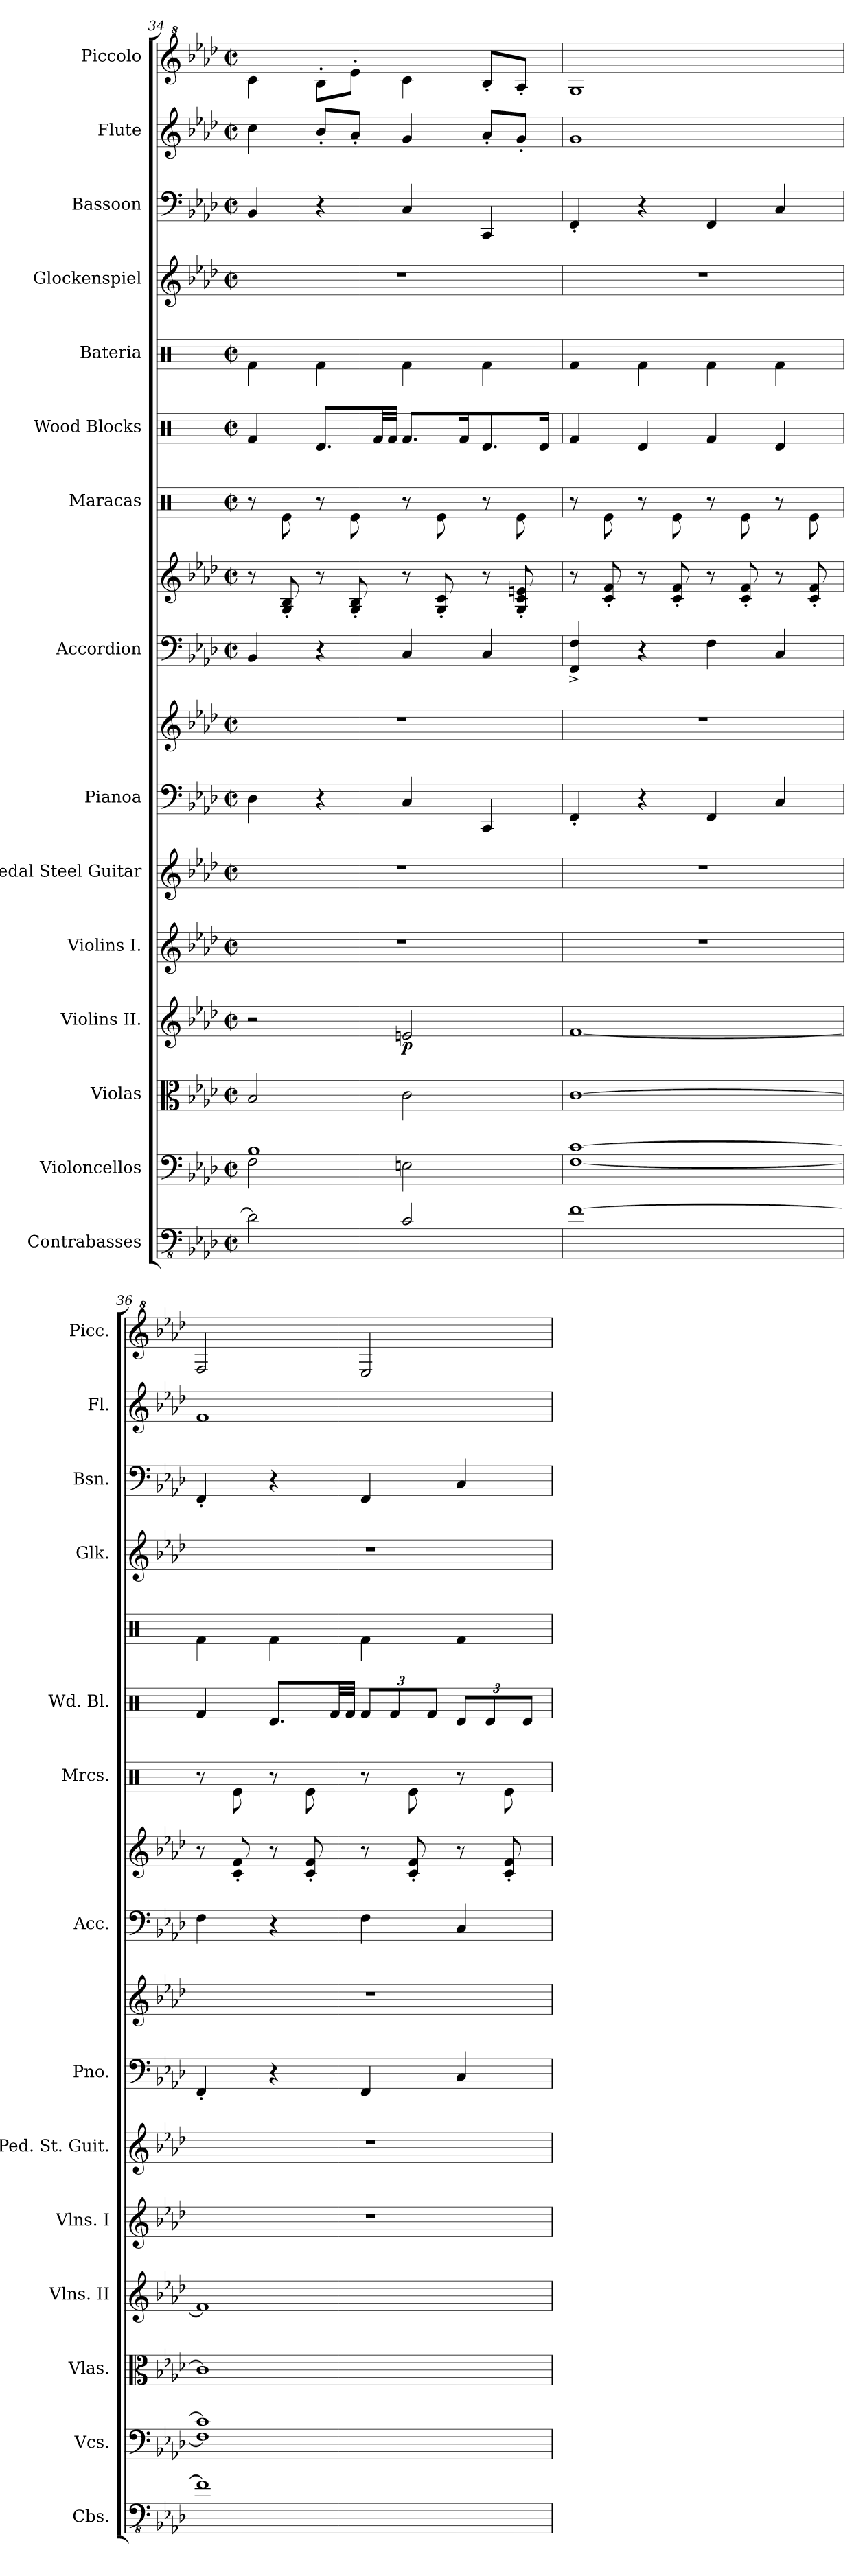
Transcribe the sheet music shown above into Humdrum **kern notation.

**kern	**kern	**kern	**kern	**dynam	**kern	**kern	**kern	**kern	**kern	**kern	**kern	**kern	**kern	**kern	**kern	**kern	**kern
*part15	*part14	*part13	*part12	*part12	*part11	*part10	*part9	*part9	*part8	*part8	*part7	*part6	*part5	*part4	*part3	*part2	*part1
*staff17	*staff16	*staff15	*staff14	*staff14	*staff13	*staff12	*staff11	*staff10	*staff9	*staff8	*staff7	*staff6	*staff5	*staff4	*staff3	*staff2	*staff1
*I"Contrabasses	*I"Violoncellos	*I"Violas	*I"Violins II.	*	*I"Violins I.	*I"Pedal Steel Guitar	*I"Pianoa	*	*I"Accordion	*	*I"Maracas	*I"Wood Blocks	*I"Bateria	*I"Glockenspiel	*I"Bassoon	*I"Flute	*I"Piccolo
*I'Cbs.	*I'Vcs.	*I'Vlas.	*I'Vlns. II	*	*I'Vlns. I	*I'Ped. St. Guit.	*I'Pno.	*	*I'Acc.	*	*I'Mrcs.	*I'Wd. Bl.	*	*I'Glk.	*I'Bsn.	*I'Fl.	*I'Picc.
*clefFv4	*clefF4	*clefC3	*clefG2	*	*clefG2	*clefG2	*clefF4	*clefG2	*clefF4	*clefG2	*clefX	*clefX	*clefX	*clefG2	*clefF4	*clefG2	*clefG^2
*ITrd7c12	*	*	*	*	*	*	*	*	*	*	*	*	*	*ITrd-14c-24	*	*	*ITrd-7c-12
*k[b-e-a-d-]	*k[b-e-a-d-]	*k[b-e-a-d-]	*k[b-e-a-d-]	*	*k[b-e-a-d-]	*k[b-e-a-d-]	*k[b-e-a-d-]	*k[b-e-a-d-]	*k[b-e-a-d-]	*k[b-e-a-d-]	*k[]	*k[]	*k[]	*k[b-e-a-d-]	*k[b-e-a-d-]	*k[b-e-a-d-]	*k[b-e-a-d-]
*M2/2	*M2/2	*M2/2	*M2/2	*	*M2/2	*M2/2	*M2/2	*M2/2	*M2/2	*M2/2	*M2/2	*M2/2	*M2/2	*M2/2	*M2/2	*M2/2	*M2/2
*met(c|)	*met(c|)	*met(c|)	*met(c|)	*	*met(c|)	*met(c|)	*met(c|)	*met(c|)	*met(c|)	*met(c|)	*met(c|)	*met(c|)	*met(c|)	*met(c|)	*met(c|)	*met(c|)	*met(c|)
=34	=34	=34	=34	=34	=34	=34	=34	=34	=34	=34	=34	=34	=34	=34	=34	=34	=34
*	*^	*	*	*	*	*	*	*	*	*	*	*	*^	*	*	*	*
2DD-\]	1B-	2F\	2B-/	2r	.	1r	1r	4D-\	1r	4BB-/	8r	8r	4Rf/	1ryy	4Rf\	1r	4BB-/	4cc\	4ccc\
.	.	.	.	.	.	.	.	.	.	.	8G/' 8B-/'	8Re\	.	.	.	.	.	.	.
.	.	.	.	.	.	.	.	4r	.	4r	8r	8r	8.Rd/L	.	4Rf\	.	4r	8b-'/L	8bb-'\L
.	.	.	.	.	.	.	.	.	.	.	8G/' 8B-/'	8Re\	.	.	.	.	.	8a-'/J	8eee-'\J
.	.	.	.	.	.	.	.	.	.	.	.	.	32Rf/LL	.	.	.	.	.	.
.	.	.	.	.	.	.	.	.	.	.	.	.	32Rf/JJJ	.	.	.	.	.	.
!	!	!	!	!	!LO:DY:b	!	!	!	!	!	!	!	!	!	!	!	!	!	!
2CC/	.	2En\	2c\	2en/	p	.	.	4C/	.	4C/	8r	8r	8.Rf/L	.	4Rf\	.	4C/	4g/	4ccc\
.	.	.	.	.	.	.	.	.	.	.	8G/' 8c/'	8Re\	.	.	.	.	.	.	.
.	.	.	.	.	.	.	.	.	.	.	.	.	16Rf/K	.	.	.	.	.	.
.	.	.	.	.	.	.	.	4CC/	.	4C/	8r	8r	8.Rd/	.	4Rf\	.	4CC/	8a-'/L	8bb-'/L
.	.	.	.	.	.	.	.	.	.	.	8G/' 8c/' 8en/'	8Re\	.	.	.	.	.	8g'/J	8aa-'/J
.	.	.	.	.	.	.	.	.	.	.	.	.	16Rd/Jk	.	.	.	.	.	.
=35	=35	=35	=35	=35	=35	=35	=35	=35	=35	=35	=35	=35	=35	=35	=35	=35	=35	=35	=35
[1FF	[1c	[1F	[1c	[1f	.	1r	1r	4FF'/	1r	4FF/^ 4F/^	8r	8r	4Rf/	1ryy	4Rf\	1r	4FF'/	1g	1gg
.	.	.	.	.	.	.	.	.	.	.	8c/' 8f/'	8Re\	.	.	.	.	.	.	.
.	.	.	.	.	.	.	.	4r	.	4r	8r	8r	4Rd/	.	4Rf\	.	4r	.	.
.	.	.	.	.	.	.	.	.	.	.	8c/' 8f/'	8Re\	.	.	.	.	.	.	.
.	.	.	.	.	.	.	.	4FF/	.	4F\	8r	8r	4Rf/	.	4Rf\	.	4FF/	.	.
.	.	.	.	.	.	.	.	.	.	.	8c/' 8f/'	8Re\	.	.	.	.	.	.	.
.	.	.	.	.	.	.	.	4C/	.	4C/	8r	8r	4Rd/	.	4Rf\	.	4C/	.	.
.	.	.	.	.	.	.	.	.	.	.	8c/' 8f/'	8Re\	.	.	.	.	.	.	.
!!LO:PB:g=z
=36	=36	=36	=36	=36	=36	=36	=36	=36	=36	=36	=36	=36	=36	=36	=36	=36	=36	=36	=36
1FF]	1c]	1F]	1c]	1f]	.	1r	1r	4FF'/	1r	4F\	8r	8r	4Rf/	1ryy	4Rf\	1r	4FF'/	1f	2ff/
.	.	.	.	.	.	.	.	.	.	.	8c/' 8f/'	8Re\	.	.	.	.	.	.	.
.	.	.	.	.	.	.	.	4r	.	4r	8r	8r	8.Rd/L	.	4Rf\	.	4r	.	.
.	.	.	.	.	.	.	.	.	.	.	8c/' 8f/'	8Re\	.	.	.	.	.	.	.
.	.	.	.	.	.	.	.	.	.	.	.	.	32Rf/LL	.	.	.	.	.	.
.	.	.	.	.	.	.	.	.	.	.	.	.	32Rf/JJJ	.	.	.	.	.	.
*	*	*	*	*	*	*	*	*	*	*	*	*	*Xbrackettup	*	*	*	*	*	*
.	.	.	.	.	.	.	.	4FF/	.	4F\	8r	8r	12Rf/L	.	4Rf\	.	4FF/	.	2ee-/
.	.	.	.	.	.	.	.	.	.	.	.	.	12Rf/	.	.	.	.	.	.
.	.	.	.	.	.	.	.	.	.	.	8c/' 8f/'	8Re\	.	.	.	.	.	.	.
.	.	.	.	.	.	.	.	.	.	.	.	.	12Rf/J	.	.	.	.	.	.
.	.	.	.	.	.	.	.	4C/	.	4C/	8r	8r	12Rd/L	.	4Rf\	.	4C/	.	.
.	.	.	.	.	.	.	.	.	.	.	.	.	12Rd/	.	.	.	.	.	.
.	.	.	.	.	.	.	.	.	.	.	8c/' 8f/'	8Re\	.	.	.	.	.	.	.
.	.	.	.	.	.	.	.	.	.	.	.	.	12Rd/J	.	.	.	.	.	.
*	*v	*v	*	*	*	*	*	*	*	*	*	*	*	*v	*v	*	*	*	*
=	=	=	=	=	=	=	=	=	=	=	=	=	=	=	=	=	=
*-	*-	*-	*-	*-	*-	*-	*-	*-	*-	*-	*-	*-	*-	*-	*-	*-	*-
